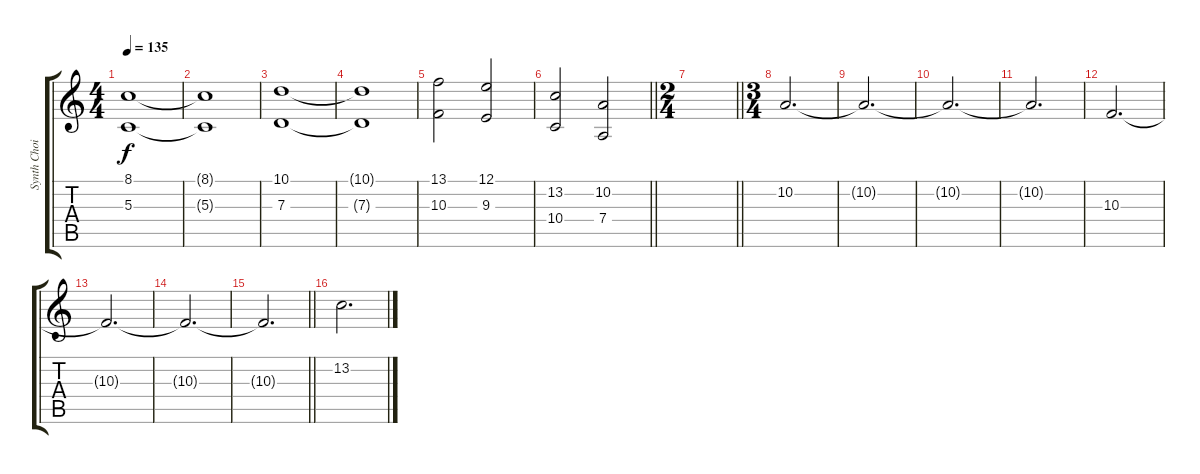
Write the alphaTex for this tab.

\track ("Synth Choir" "Synth Choi") {instrument pad4choir}
\staff {score tabs}
\tuning (E4 B3 G3 D3 A2 E2) {hide}
\ts (4 4)
\tempo 135
\clef g2
\ks c
(8.1 5.3).1{dy f} |
(8.1{t} 5.3{t}).1 |
(10.1 7.3).1 |
(10.1{t} 7.3{t}).1 |
(13.1 10.3).2 (12.1 9.3).2 |
\barLineRight lightlight
(13.2 10.4).2 (10.2 7.4).2 |
\ts (2 4)
\barLineRight lightlight
|
\ts (3 4)
10.2.2{d} |
10.2{t}.2{d} |
10.2{t}.2{d} |
10.2{t}.2{d} |
10.3.2{d} |
10.3{t}.2{d} |
10.3{t}.2{d} |
\barLineRight lightlight
10.3{t}.2{d} |
13.2.2{d}
